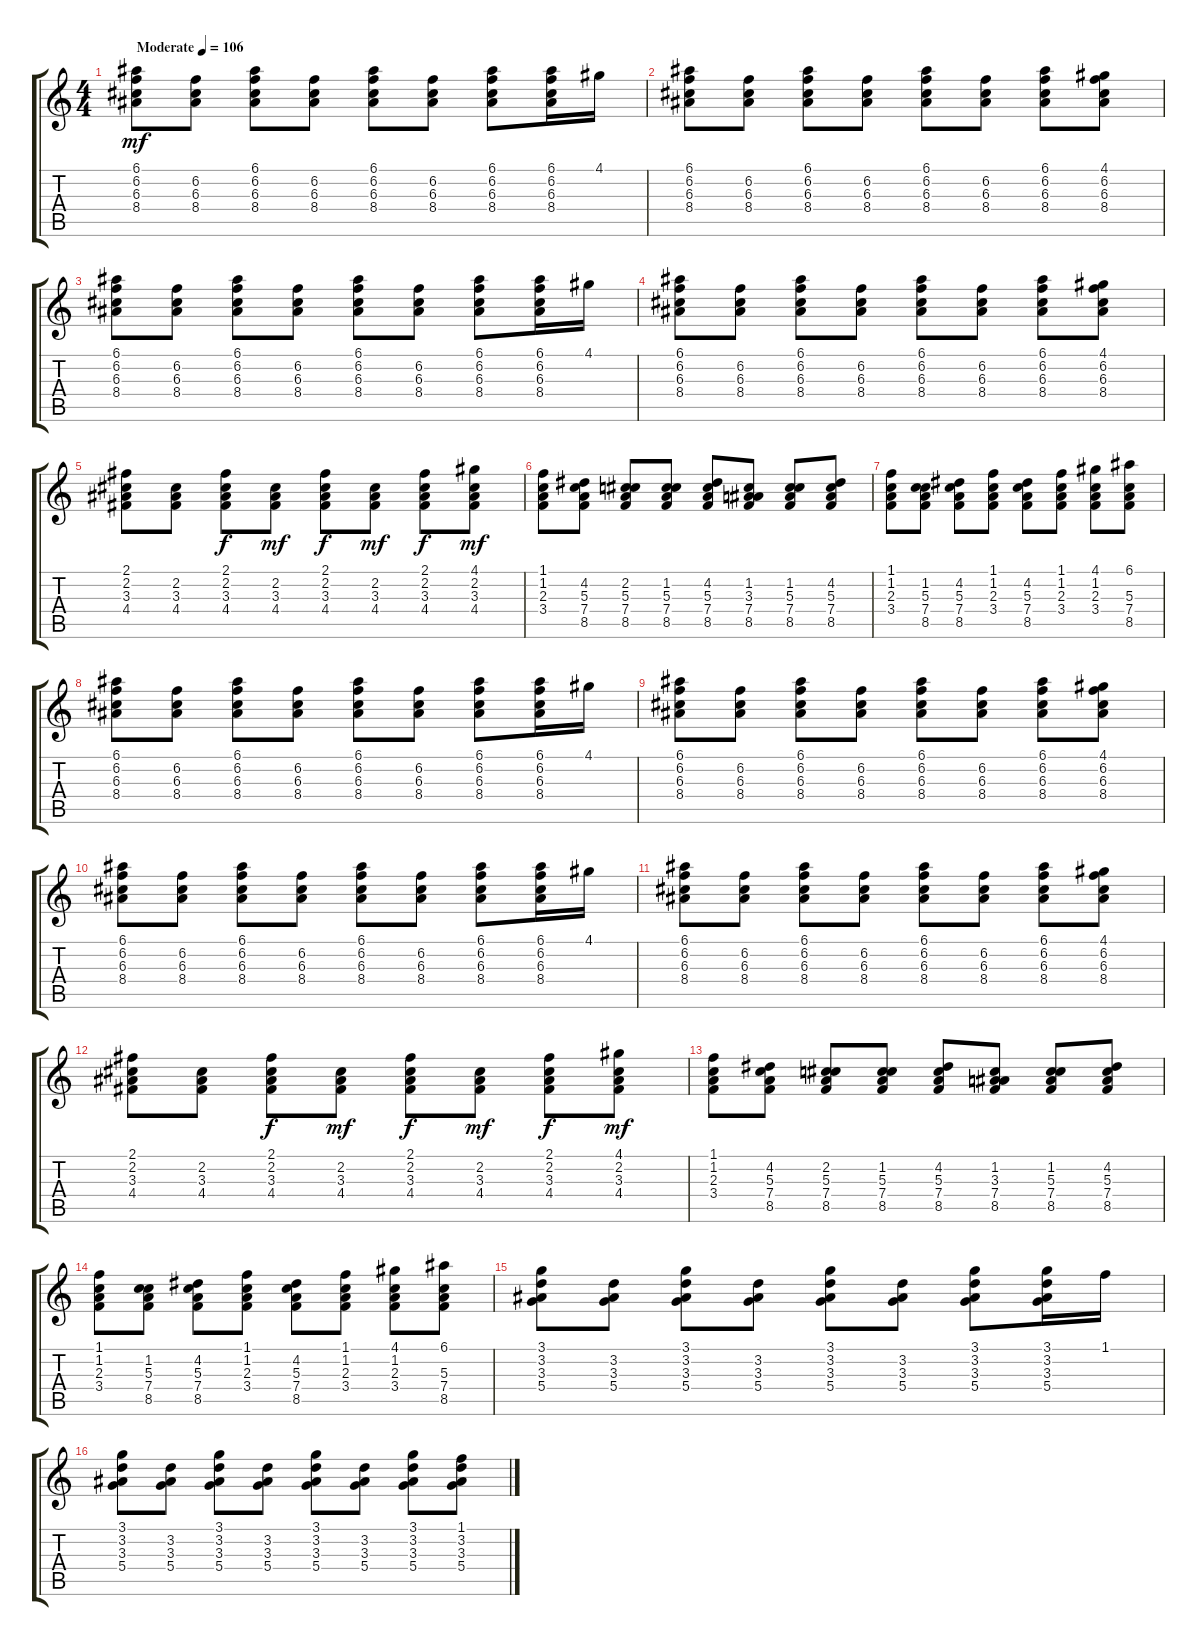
\track "" {instrument acousticguitarsteel}
\staff {score tabs}
\tuning (E4 B3 G3 D3 A2 E2) {hide}
\ts (4 4)
\tempo (106 "Moderate")
\clef g2
\ks c
(6.1 6.2 6.3 8.4).8{dy mf instrument acousticguitarsteel} (6.2 6.3 8.4).8 (6.1 6.2 6.3 8.4).8 (6.2 6.3 8.4).8 (6.1 6.2 6.3 8.4).8 (6.2 6.3 8.4).8 (6.1 6.2 6.3 8.4).8 (6.1 6.2 6.3 8.4).16 4.1.16 |
(6.1 6.2 6.3 8.4).8 (6.2 6.3 8.4).8 (6.1 6.2 6.3 8.4).8 (6.2 6.3 8.4).8 (6.1 6.2 6.3 8.4).8 (6.2 6.3 8.4).8 (6.1 6.2 6.3 8.4).8 (4.1 6.2 6.3 8.4).8 |
(6.1 6.2 6.3 8.4).8 (6.2 6.3 8.4).8 (6.1 6.2 6.3 8.4).8 (6.2 6.3 8.4).8 (6.1 6.2 6.3 8.4).8 (6.2 6.3 8.4).8 (6.1 6.2 6.3 8.4).8 (6.1 6.2 6.3 8.4).16 4.1.16 |
(6.1 6.2 6.3 8.4).8 (6.2 6.3 8.4).8 (6.1 6.2 6.3 8.4).8 (6.2 6.3 8.4).8 (6.1 6.2 6.3 8.4).8 (6.2 6.3 8.4).8 (6.1 6.2 6.3 8.4).8 (4.1 6.2 6.3 8.4).8 |
(2.1 2.2 3.3 4.4).8 (2.2 3.3 4.4).8 (2.1 2.2 3.3 4.4).8{dy f} (2.2 3.3 4.4).8{dy mf} (2.1 2.2 3.3 4.4).8{dy f} (2.2 3.3 4.4).8{dy mf} (2.1 2.2 3.3 4.4).8{dy f} (4.1 2.2 3.3 4.4).8{dy mf} |
(1.1 1.2 2.3 3.4).8 (4.2 5.3 7.4 8.5).8 (2.2 5.3 7.4 8.5).8 (1.2 5.3 7.4 8.5).8 (4.2 5.3 7.4 8.5).8 (1.2 3.3 7.4 8.5).8 (1.2 5.3 7.4 8.5).8 (4.2 5.3 7.4 8.5).8 |
(1.1 1.2 2.3 3.4).8 (1.2 5.3 7.4 8.5).8 (4.2 5.3 7.4 8.5).8 (1.1 1.2 2.3 3.4).8 (4.2 5.3 7.4 8.5).8 (1.1 1.2 2.3 3.4).8 (4.1 1.2 2.3 3.4).8 (6.1 5.3 7.4 8.5).8 |
(6.1 6.2 6.3 8.4).8 (6.2 6.3 8.4).8 (6.1 6.2 6.3 8.4).8 (6.2 6.3 8.4).8 (6.1 6.2 6.3 8.4).8 (6.2 6.3 8.4).8 (6.1 6.2 6.3 8.4).8 (6.1 6.2 6.3 8.4).16 4.1.16 |
(6.1 6.2 6.3 8.4).8 (6.2 6.3 8.4).8 (6.1 6.2 6.3 8.4).8 (6.2 6.3 8.4).8 (6.1 6.2 6.3 8.4).8 (6.2 6.3 8.4).8 (6.1 6.2 6.3 8.4).8 (4.1 6.2 6.3 8.4).8 |
(6.1 6.2 6.3 8.4).8 (6.2 6.3 8.4).8 (6.1 6.2 6.3 8.4).8 (6.2 6.3 8.4).8 (6.1 6.2 6.3 8.4).8 (6.2 6.3 8.4).8 (6.1 6.2 6.3 8.4).8 (6.1 6.2 6.3 8.4).16 4.1.16 |
(6.1 6.2 6.3 8.4).8 (6.2 6.3 8.4).8 (6.1 6.2 6.3 8.4).8 (6.2 6.3 8.4).8 (6.1 6.2 6.3 8.4).8 (6.2 6.3 8.4).8 (6.1 6.2 6.3 8.4).8 (4.1 6.2 6.3 8.4).8 |
(2.1 2.2 3.3 4.4).8 (2.2 3.3 4.4).8 (2.1 2.2 3.3 4.4).8{dy f} (2.2 3.3 4.4).8{dy mf} (2.1 2.2 3.3 4.4).8{dy f} (2.2 3.3 4.4).8{dy mf} (2.1 2.2 3.3 4.4).8{dy f} (4.1 2.2 3.3 4.4).8{dy mf} |
(1.1 1.2 2.3 3.4).8 (4.2 5.3 7.4 8.5).8 (2.2 5.3 7.4 8.5).8 (1.2 5.3 7.4 8.5).8 (4.2 5.3 7.4 8.5).8 (1.2 3.3 7.4 8.5).8 (1.2 5.3 7.4 8.5).8 (4.2 5.3 7.4 8.5).8 |
(1.1 1.2 2.3 3.4).8 (1.2 5.3 7.4 8.5).8 (4.2 5.3 7.4 8.5).8 (1.1 1.2 2.3 3.4).8 (4.2 5.3 7.4 8.5).8 (1.1 1.2 2.3 3.4).8 (4.1 1.2 2.3 3.4).8 (6.1 5.3 7.4 8.5).8 |
(3.1 3.2 3.3 5.4).8{volume 10} (3.2 3.3 5.4).8 (3.1 3.2 3.3 5.4).8 (3.2 3.3 5.4).8 (3.1 3.2 3.3 5.4).8 (3.2 3.3 5.4).8 (3.1 3.2 3.3 5.4).8 (3.1 3.2 3.3 5.4).16 1.1.16 |
(3.1 3.2 3.3 5.4).8 (3.2 3.3 5.4).8 (3.1 3.2 3.3 5.4).8 (3.2 3.3 5.4).8 (3.1 3.2 3.3 5.4).8 (3.2 3.3 5.4).8 (3.1 3.2 3.3 5.4).8 (1.1 3.2 3.3 5.4).8
